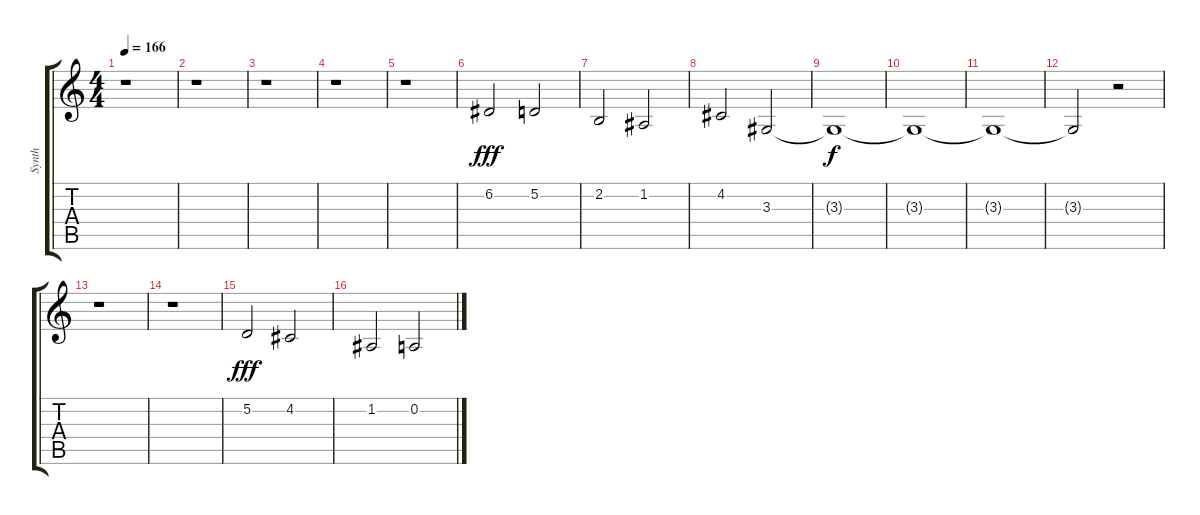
\track ("Synth" "Synth") {instrument stringensemble1}
\staff {score tabs}
\tuning (D4 A3 F3 C3 G2 C2) {hide}
\ts (4 4)
\tempo 166
\tempo 142
\tempo 166
\clef g2
\ks c
r.1{dy fff instrument stringensemble1} |
r.1 |
r.1 |
r.1 |
r.1 |
6.2.2 5.2.2 |
2.2.2 1.2.2 |
4.2.2 3.3.2 |
3.3{t}.1{dy f} |
3.3{t}.1 |
3.3{t}.1 |
3.3{t}.2 r.2 |
r.1 |
r.1 |
5.2.2{dy fff} 4.2.2 |
1.2.2 0.2.2
